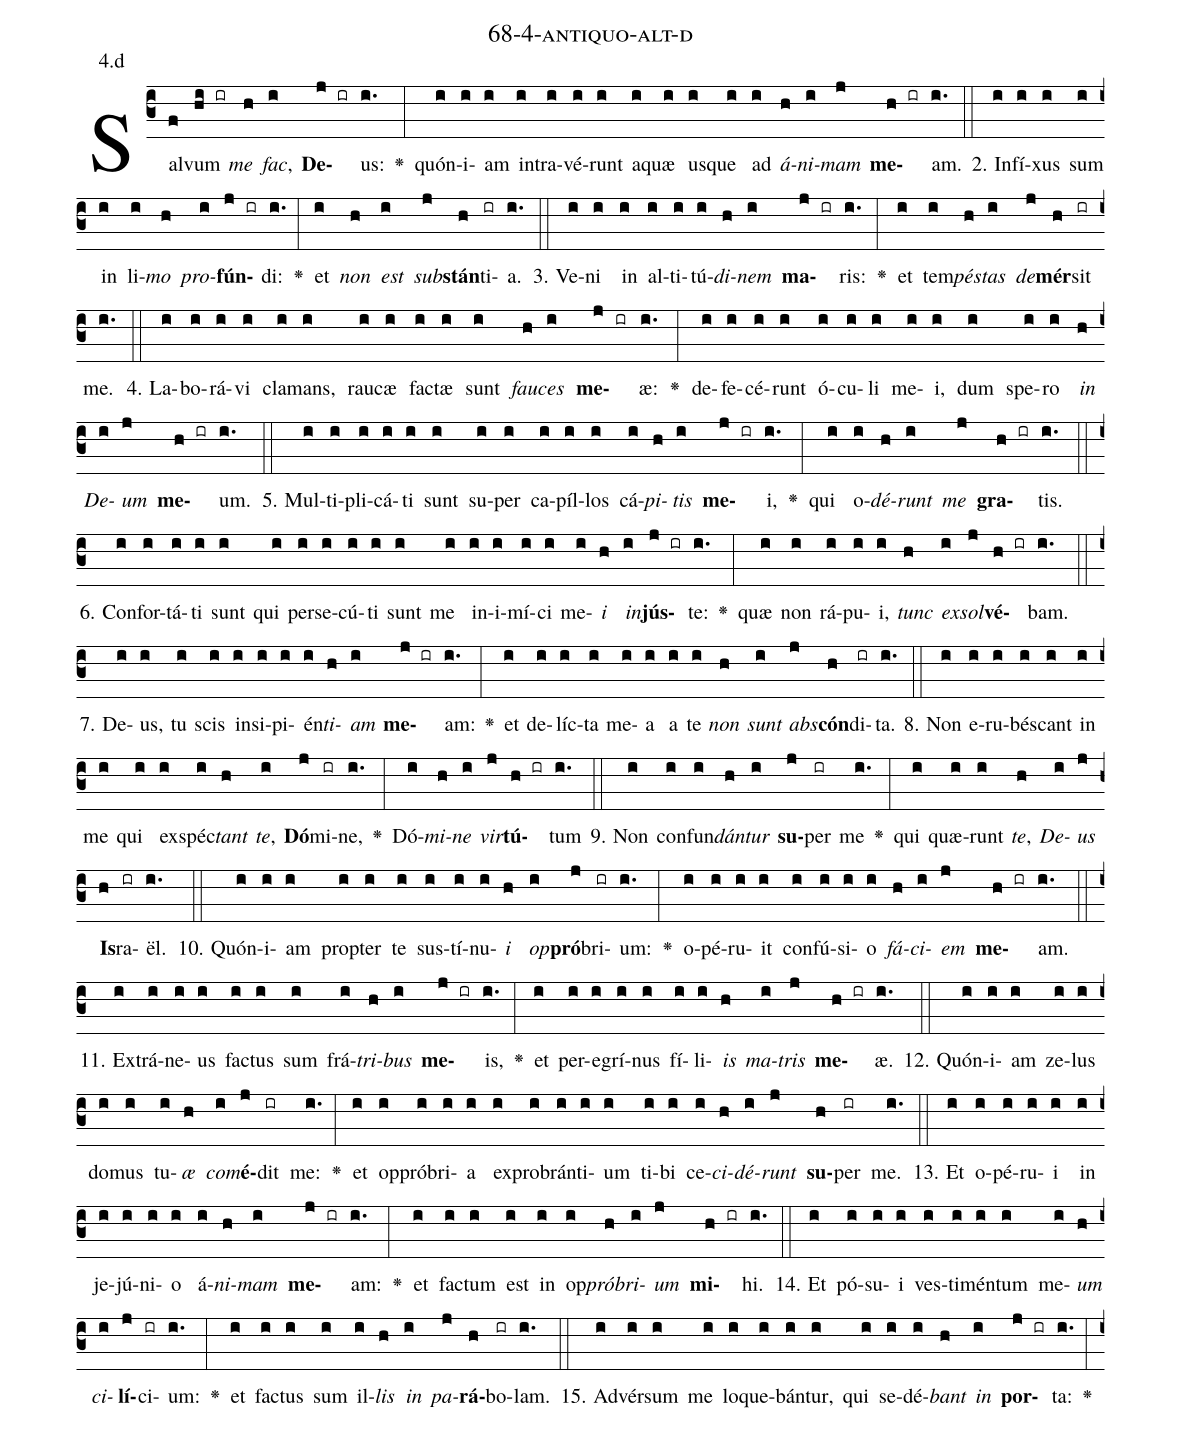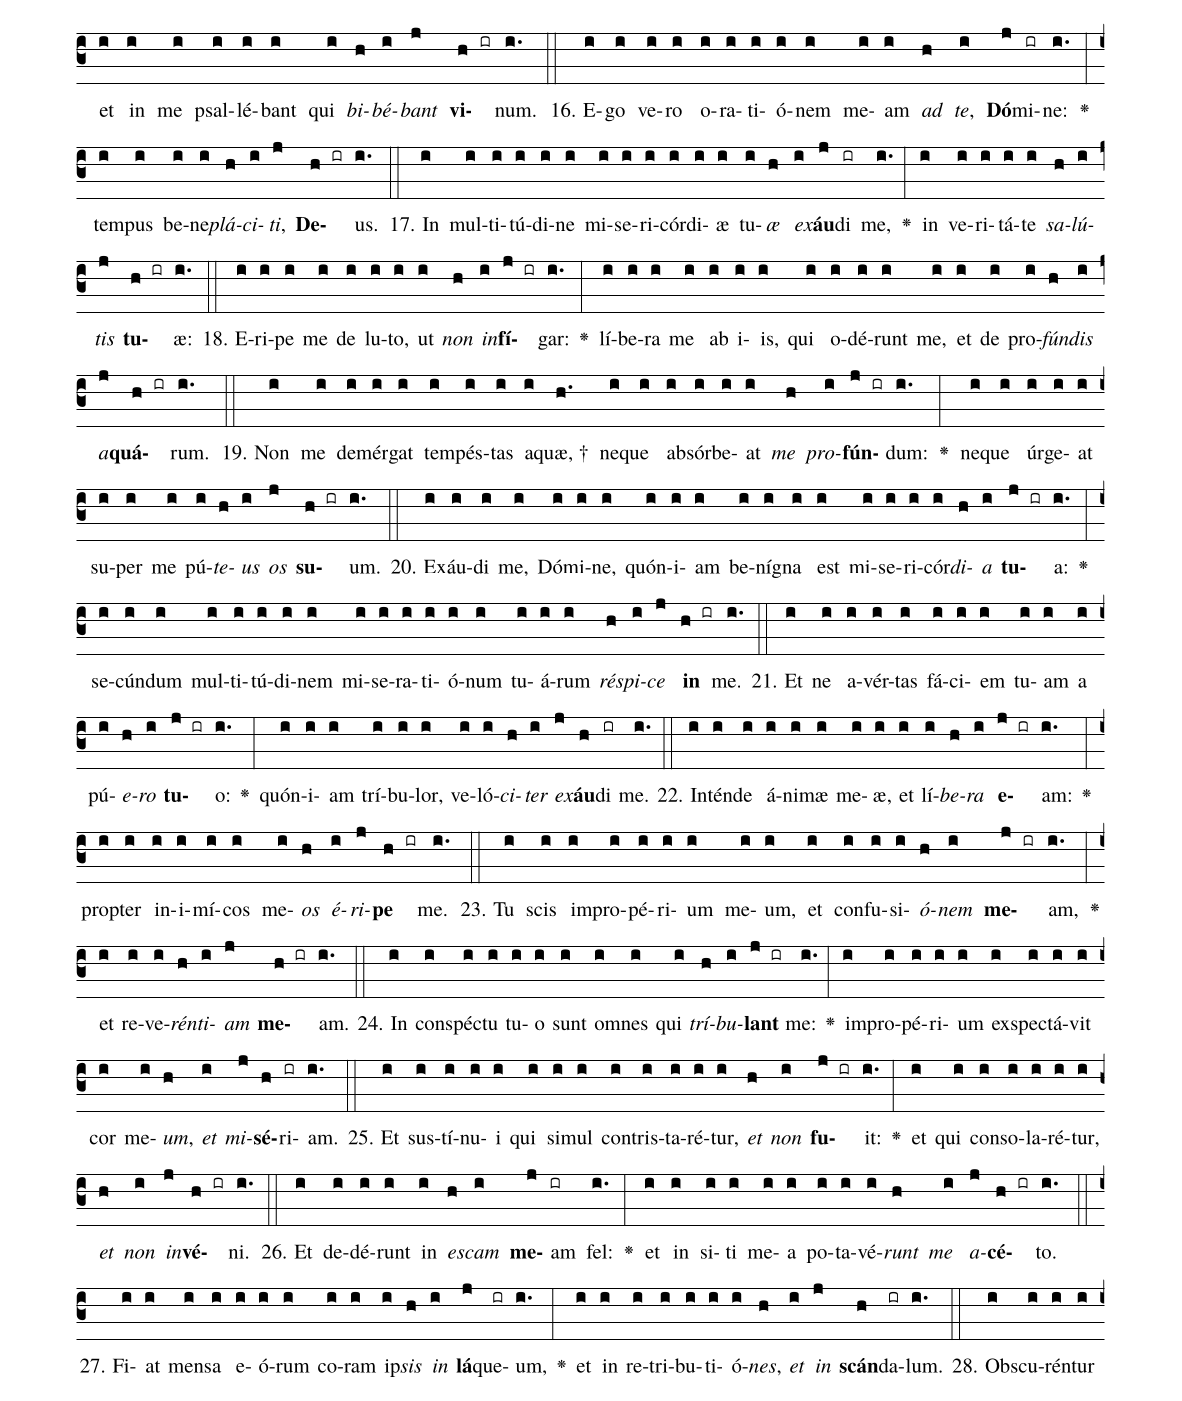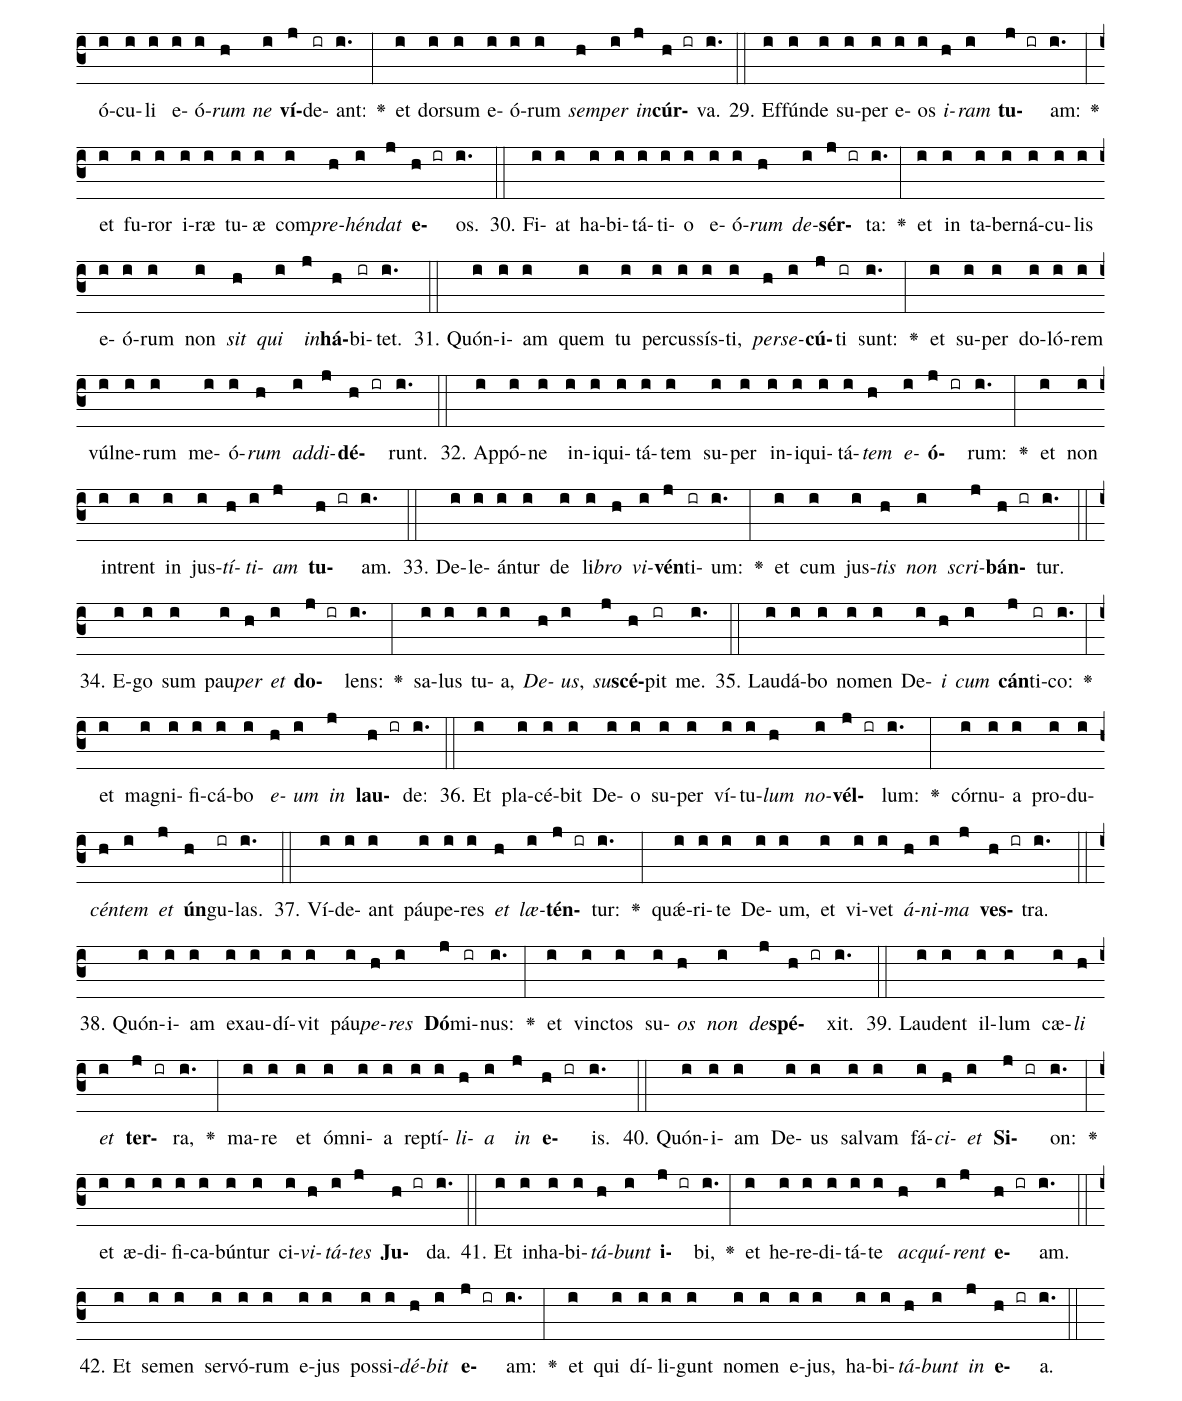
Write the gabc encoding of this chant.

name: 68-4-antiquo-alt-d;
annotation: 4.d;
%%
(c3)Sal(f)vum(hi ir) <i>me</i>(h) <i>fac</i>,(i) <b>De</b>(j ir)us:(i.) <v>\greheightstar</v>(:) quón(i)i(i)am(i) in(i)tra(i)vé(i)runt(i) a(i)quæ(i) us(i)que(i) ad(i) <i>á</i>(h)<i>ni</i>(i)<i>mam</i>(j) <b>me</b>(h ir)am.(i.) (::)
2. In(i)fí(i)xus(i) sum(i) in(i) li(i)<i>mo</i>(h) <i>pro</i>(i)<b>fún</b>(j ir)di:(i.) <v>\greheightstar</v>(:) et(i) <i>non</i>(h) <i>est</i>(i) <i>sub</i>(j)<b>stán</b>(h)ti(ir)a.(i.) (::)
3. Ve(i)ni(i) in(i) al(i)ti(i)tú(i)<i>di</i>(h)<i>nem</i>(i) <b>ma</b>(j ir)ris:(i.) <v>\greheightstar</v>(:) et(i) tem(i)<i>pés</i>(h)<i>tas</i>(i) <i>de</i>(j)<b>mér</b>(h)sit(ir) me.(i.) (::)
4. La(i)bo(i)rá(i)vi(i) cla(i)mans,(i) rau(i)cæ(i) fac(i)tæ(i) sunt(i) <i>fau</i>(h)<i>ces</i>(i) <b>me</b>(j ir)æ:(i.) <v>\greheightstar</v>(:) de(i)fe(i)cé(i)runt(i) ó(i)cu(i)li(i) me(i)i,(i) dum(i) spe(i)ro(i) <i>in</i>(h) <i>De</i>(i)<i>um</i>(j) <b>me</b>(h ir)um.(i.) (::)
5. Mul(i)ti(i)pli(i)cá(i)ti(i) sunt(i) su(i)per(i) ca(i)píl(i)los(i) cá(i)<i>pi</i>(h)<i>tis</i>(i) <b>me</b>(j ir)i,(i.) <v>\greheightstar</v>(:) qui(i) o(i)<i>dé</i>(h)<i>runt</i>(i) <i>me</i>(j) <b>gra</b>(h ir)tis.(i.) (::)
6. Con(i)for(i)tá(i)ti(i) sunt(i) qui(i) per(i)se(i)cú(i)ti(i) sunt(i) me(i) in(i)i(i)mí(i)ci(i) me(i)<i>i</i>(h) <i>in</i>(i)<b>jús</b>(j ir)te:(i.) <v>\greheightstar</v>(:) quæ(i) non(i) rá(i)pu(i)i,(i) <i>tunc</i>(h) <i>ex</i>(i)<i>sol</i>(j)<b>vé</b>(h ir)bam.(i.) (::)
7. De(i)us,(i) tu(i) scis(i) in(i)si(i)pi(i)én(i)<i>ti</i>(h)<i>am</i>(i) <b>me</b>(j ir)am:(i.) <v>\greheightstar</v>(:) et(i) de(i)líc(i)ta(i) me(i)a(i) a(i) te(i) <i>non</i>(h) <i>sunt</i>(i) <i>abs</i>(j)<b>cón</b>(h)di(ir)ta.(i.) (::)
8. Non(i) e(i)ru(i)bés(i)cant(i) in(i) me(i) qui(i) ex(i)spéc(i)<i>tant</i>(h) <i>te</i>,(i) <b>Dó</b>(j)mi(ir)ne,(i.) <v>\greheightstar</v>(:) Dó(i)<i>mi</i>(h)<i>ne</i>(i) <i>vir</i>(j)<b>tú</b>(h ir)tum(i.) (::)
9. Non(i) con(i)fun(i)<i>dán</i>(h)<i>tur</i>(i) <b>su</b>(j)per(ir) me(i.) <v>\greheightstar</v>(:) qui(i) quæ(i)runt(i) <i>te</i>,(h) <i>De</i>(i)<i>us</i>(j) <b>Is</b>(h)ra(ir)ël.(i.) (::)
10. Quón(i)i(i)am(i) prop(i)ter(i) te(i) sus(i)tí(i)nu(i)<i>i</i>(h) <i>op</i>(i)<b>pró</b>(j)bri(ir)um:(i.) <v>\greheightstar</v>(:) o(i)pé(i)ru(i)it(i) con(i)fú(i)si(i)o(i) <i>fá</i>(h)<i>ci</i>(i)<i>em</i>(j) <b>me</b>(h ir)am.(i.) (::)
11. Ex(i)trá(i)ne(i)us(i) fac(i)tus(i) sum(i) frá(i)<i>tri</i>(h)<i>bus</i>(i) <b>me</b>(j ir)is,(i.) <v>\greheightstar</v>(:) et(i) per(i)e(i)grí(i)nus(i) fí(i)li(i)<i>is</i>(h) <i>ma</i>(i)<i>tris</i>(j) <b>me</b>(h ir)æ.(i.) (::)
12. Quón(i)i(i)am(i) ze(i)lus(i) do(i)mus(i) tu(i)<i>æ</i>(h) <i>com</i>(i)<b>é</b>(j)dit(ir) me:(i.) <v>\greheightstar</v>(:) et(i) op(i)pró(i)bri(i)a(i) ex(i)pro(i)brán(i)ti(i)um(i) ti(i)bi(i) ce(i)<i>ci</i>(h)<i>dé</i>(i)<i>runt</i>(j) <b>su</b>(h)per(ir) me.(i.) (::)
13. Et(i) o(i)pé(i)ru(i)i(i) in(i) je(i)jú(i)ni(i)o(i) á(i)<i>ni</i>(h)<i>mam</i>(i) <b>me</b>(j ir)am:(i.) <v>\greheightstar</v>(:) et(i) fac(i)tum(i) est(i) in(i) op(i)<i>pró</i>(h)<i>bri</i>(i)<i>um</i>(j) <b>mi</b>(h ir)hi.(i.) (::)
14. Et(i) pó(i)su(i)i(i) ves(i)ti(i)mén(i)tum(i) me(i)<i>um</i>(h) <i>ci</i>(i)<b>lí</b>(j)ci(ir)um:(i.) <v>\greheightstar</v>(:) et(i) fac(i)tus(i) sum(i) il(i)<i>lis</i>(h) <i>in</i>(i) <i>pa</i>(j)<b>rá</b>(h)bo(ir)lam.(i.) (::)
15. Ad(i)vér(i)sum(i) me(i) lo(i)que(i)bán(i)tur,(i) qui(i) se(i)dé(i)<i>bant</i>(h) <i>in</i>(i) <b>por</b>(j ir)ta:(i.) <v>\greheightstar</v>(:) et(i) in(i) me(i) psal(i)lé(i)bant(i) qui(i) <i>bi</i>(h)<i>bé</i>(i)<i>bant</i>(j) <b>vi</b>(h ir)num.(i.) (::)
16. E(i)go(i) ve(i)ro(i) o(i)ra(i)ti(i)ó(i)nem(i) me(i)am(i) <i>ad</i>(h) <i>te</i>,(i) <b>Dó</b>(j)mi(ir)ne:(i.) <v>\greheightstar</v>(:) tem(i)pus(i) be(i)ne(i)<i>plá</i>(h)<i>ci</i>(i)<i>ti</i>,(j) <b>De</b>(h ir)us.(i.) (::)
17. In(i) mul(i)ti(i)tú(i)di(i)ne(i) mi(i)se(i)ri(i)cór(i)di(i)æ(i) tu(i)<i>æ</i>(h) <i>ex</i>(i)<b>áu</b>(j)di(ir) me,(i.) <v>\greheightstar</v>(:) in(i) ve(i)ri(i)tá(i)te(i) <i>sa</i>(h)<i>lú</i>(i)<i>tis</i>(j) <b>tu</b>(h ir)æ:(i.) (::)
18. E(i)ri(i)pe(i) me(i) de(i) lu(i)to,(i) ut(i) <i>non</i>(h) <i>in</i>(i)<b>fí</b>(j ir)gar:(i.) <v>\greheightstar</v>(:) lí(i)be(i)ra(i) me(i) ab(i) i(i)is,(i) qui(i) o(i)dé(i)runt(i) me,(i) et(i) de(i) pro(i)<i>fún</i>(h)<i>dis</i>(i) <i>a</i>(j)<b>quá</b>(h ir)rum.(i.) (::)
19. Non(i) me(i) de(i)mér(i)gat(i) tem(i)pés(i)tas(i) a(i)quæ, †(h.) ne(i)que(i) ab(i)sór(i)be(i)at(i) <i>me</i>(h) <i>pro</i>(i)<b>fún</b>(j ir)dum:(i.) <v>\greheightstar</v>(:) ne(i)que(i) úr(i)ge(i)at(i) su(i)per(i) me(i) pú(i)<i>te</i>(h)<i>us</i>(i) <i>os</i>(j) <b>su</b>(h ir)um.(i.) (::)
20. Ex(i)áu(i)di(i) me,(i) Dó(i)mi(i)ne,(i) quón(i)i(i)am(i) be(i)ní(i)gna(i) est(i) mi(i)se(i)ri(i)cór(i)<i>di</i>(h)<i>a</i>(i) <b>tu</b>(j ir)a:(i.) <v>\greheightstar</v>(:) se(i)cún(i)dum(i) mul(i)ti(i)tú(i)di(i)nem(i) mi(i)se(i)ra(i)ti(i)ó(i)num(i) tu(i)á(i)rum(i) <i>ré</i>(h)<i>spi</i>(i)<i>ce</i>(j) <b>in</b>(h ir) me.(i.) (::)
21. Et(i) ne(i) a(i)vér(i)tas(i) fá(i)ci(i)em(i) tu(i)am(i) a(i) pú(i)<i>e</i>(h)<i>ro</i>(i) <b>tu</b>(j ir)o:(i.) <v>\greheightstar</v>(:) quón(i)i(i)am(i) trí(i)bu(i)lor,(i) ve(i)ló(i)<i>ci</i>(h)<i>ter</i>(i) <i>ex</i>(j)<b>áu</b>(h)di(ir) me.(i.) (::)
22. In(i)tén(i)de(i) á(i)ni(i)mæ(i) me(i)æ,(i) et(i) lí(i)<i>be</i>(h)<i>ra</i>(i) <b>e</b>(j ir)am:(i.) <v>\greheightstar</v>(:) prop(i)ter(i) in(i)i(i)mí(i)cos(i) me(i)<i>os</i>(h) <i>é</i>(i)<i>ri</i>(j)<b>pe</b>(h ir) me.(i.) (::)
23. Tu(i) scis(i) im(i)pro(i)pé(i)ri(i)um(i) me(i)um,(i) et(i) con(i)fu(i)si(i)<i>ó</i>(h)<i>nem</i>(i) <b>me</b>(j ir)am,(i.) <v>\greheightstar</v>(:) et(i) re(i)ve(i)<i>rén</i>(h)<i>ti</i>(i)<i>am</i>(j) <b>me</b>(h ir)am.(i.) (::)
24. In(i) con(i)spéc(i)tu(i) tu(i)o(i) sunt(i) om(i)nes(i) qui(i) <i>trí</i>(h)<i>bu</i>(i)<b>lant</b>(j ir) me:(i.) <v>\greheightstar</v>(:) im(i)pro(i)pé(i)ri(i)um(i) ex(i)spec(i)tá(i)vit(i) cor(i) me(i)<i>um</i>,(h) <i>et</i>(i) <i>mi</i>(j)<b>sé</b>(h)ri(ir)am.(i.) (::)
25. Et(i) sus(i)tí(i)nu(i)i(i) qui(i) si(i)mul(i) con(i)tris(i)ta(i)ré(i)tur,(i) <i>et</i>(h) <i>non</i>(i) <b>fu</b>(j ir)it:(i.) <v>\greheightstar</v>(:) et(i) qui(i) con(i)so(i)la(i)ré(i)tur,(i) <i>et</i>(h) <i>non</i>(i) <i>in</i>(j)<b>vé</b>(h ir)ni.(i.) (::)
26. Et(i) de(i)dé(i)runt(i) in(i) <i>es</i>(h)<i>cam</i>(i) <b>me</b>(j)am(ir) fel:(i.) <v>\greheightstar</v>(:) et(i) in(i) si(i)ti(i) me(i)a(i) po(i)ta(i)vé(i)<i>runt</i>(h) <i>me</i>(i) <i>a</i>(j)<b>cé</b>(h ir)to.(i.) (::)
27. Fi(i)at(i) men(i)sa(i) e(i)ó(i)rum(i) co(i)ram(i) ip(i)<i>sis</i>(h) <i>in</i>(i) <b>lá</b>(j)que(ir)um,(i.) <v>\greheightstar</v>(:) et(i) in(i) re(i)tri(i)bu(i)ti(i)ó(i)<i>nes</i>,(h) <i>et</i>(i) <i>in</i>(j) <b>scán</b>(h)da(ir)lum.(i.) (::)
28. Obs(i)cu(i)rén(i)tur(i) ó(i)cu(i)li(i) e(i)ó(i)<i>rum</i>(h) <i>ne</i>(i) <b>ví</b>(j)de(ir)ant:(i.) <v>\greheightstar</v>(:) et(i) dor(i)sum(i) e(i)ó(i)rum(i) <i>sem</i>(h)<i>per</i>(i) <i>in</i>(j)<b>cúr</b>(h ir)va.(i.) (::)
29. Ef(i)fún(i)de(i) su(i)per(i) e(i)os(i) <i>i</i>(h)<i>ram</i>(i) <b>tu</b>(j ir)am:(i.) <v>\greheightstar</v>(:) et(i) fu(i)ror(i) i(i)ræ(i) tu(i)æ(i) com(i)<i>pre</i>(h)<i>hén</i>(i)<i>dat</i>(j) <b>e</b>(h ir)os.(i.) (::)
30. Fi(i)at(i) ha(i)bi(i)tá(i)ti(i)o(i) e(i)ó(i)<i>rum</i>(h) <i>de</i>(i)<b>sér</b>(j ir)ta:(i.) <v>\greheightstar</v>(:) et(i) in(i) ta(i)ber(i)ná(i)cu(i)lis(i) e(i)ó(i)rum(i) non(i) <i>sit</i>(h) <i>qui</i>(i) <i>in</i>(j)<b>há</b>(h)bi(ir)tet.(i.) (::)
31. Quón(i)i(i)am(i) quem(i) tu(i) per(i)cus(i)sís(i)ti,(i) <i>per</i>(h)<i>se</i>(i)<b>cú</b>(j)ti(ir) sunt:(i.) <v>\greheightstar</v>(:) et(i) su(i)per(i) do(i)ló(i)rem(i) vúl(i)ne(i)rum(i) me(i)ó(i)<i>rum</i>(h) <i>ad</i>(i)<i>di</i>(j)<b>dé</b>(h ir)runt.(i.) (::)
32. Ap(i)pó(i)ne(i) in(i)i(i)qui(i)tá(i)tem(i) su(i)per(i) in(i)i(i)qui(i)tá(i)<i>tem</i>(h) <i>e</i>(i)<b>ó</b>(j ir)rum:(i.) <v>\greheightstar</v>(:) et(i) non(i) in(i)trent(i) in(i) jus(i)<i>tí</i>(h)<i>ti</i>(i)<i>am</i>(j) <b>tu</b>(h ir)am.(i.) (::)
33. De(i)le(i)án(i)tur(i) de(i) li(i)<i>bro</i>(h) <i>vi</i>(i)<b>vén</b>(j)ti(ir)um:(i.) <v>\greheightstar</v>(:) et(i) cum(i) jus(i)<i>tis</i>(h) <i>non</i>(i) <i>scri</i>(j)<b>bán</b>(h ir)tur.(i.) (::)
34. E(i)go(i) sum(i) pau(i)<i>per</i>(h) <i>et</i>(i) <b>do</b>(j ir)lens:(i.) <v>\greheightstar</v>(:) sa(i)lus(i) tu(i)a,(i) <i>De</i>(h)<i>us</i>,(i) <i>su</i>(j)<b>scé</b>(h)pit(ir) me.(i.) (::)
35. Lau(i)dá(i)bo(i) no(i)men(i) De(i)<i>i</i>(h) <i>cum</i>(i) <b>cán</b>(j)ti(ir)co:(i.) <v>\greheightstar</v>(:) et(i) ma(i)gni(i)fi(i)cá(i)bo(i) <i>e</i>(h)<i>um</i>(i) <i>in</i>(j) <b>lau</b>(h ir)de:(i.) (::)
36. Et(i) pla(i)cé(i)bit(i) De(i)o(i) su(i)per(i) ví(i)tu(i)<i>lum</i>(h) <i>no</i>(i)<b>vél</b>(j ir)lum:(i.) <v>\greheightstar</v>(:) cór(i)nu(i)a(i) pro(i)du(i)<i>cén</i>(h)<i>tem</i>(i) <i>et</i>(j) <b>ún</b>(h)gu(ir)las.(i.) (::)
37. Ví(i)de(i)ant(i) páu(i)pe(i)res(i) <i>et</i>(h) <i>læ</i>(i)<b>tén</b>(j ir)tur:(i.) <v>\greheightstar</v>(:) quǽ(i)ri(i)te(i) De(i)um,(i) et(i) vi(i)vet(i) <i>á</i>(h)<i>ni</i>(i)<i>ma</i>(j) <b>ves</b>(h ir)tra.(i.) (::)
38. Quón(i)i(i)am(i) ex(i)au(i)dí(i)vit(i) páu(i)<i>pe</i>(h)<i>res</i>(i) <b>Dó</b>(j)mi(ir)nus:(i.) <v>\greheightstar</v>(:) et(i) vinc(i)tos(i) su(i)<i>os</i>(h) <i>non</i>(i) <i>de</i>(j)<b>spé</b>(h ir)xit.(i.) (::)
39. Lau(i)dent(i) il(i)lum(i) cæ(i)<i>li</i>(h) <i>et</i>(i) <b>ter</b>(j ir)ra,(i.) <v>\greheightstar</v>(:) ma(i)re(i) et(i) óm(i)ni(i)a(i) rep(i)tí(i)<i>li</i>(h)<i>a</i>(i) <i>in</i>(j) <b>e</b>(h ir)is.(i.) (::)
40. Quón(i)i(i)am(i) De(i)us(i) sal(i)vam(i) fá(i)<i>ci</i>(h)<i>et</i>(i) <b>Si</b>(j ir)on:(i.) <v>\greheightstar</v>(:) et(i) æ(i)di(i)fi(i)ca(i)bún(i)tur(i) ci(i)<i>vi</i>(h)<i>tá</i>(i)<i>tes</i>(j) <b>Ju</b>(h ir)da.(i.) (::)
41. Et(i) in(i)ha(i)bi(i)<i>tá</i>(h)<i>bunt</i>(i) <b>i</b>(j ir)bi,(i.) <v>\greheightstar</v>(:) et(i) he(i)re(i)di(i)tá(i)te(i) <i>ac</i>(h)<i>quí</i>(i)<i>rent</i>(j) <b>e</b>(h ir)am.(i.) (::)
42. Et(i) se(i)men(i) ser(i)vó(i)rum(i) e(i)jus(i) pos(i)si(i)<i>dé</i>(h)<i>bit</i>(i) <b>e</b>(j ir)am:(i.) <v>\greheightstar</v>(:) et(i) qui(i) dí(i)li(i)gunt(i) no(i)men(i) e(i)jus,(i) ha(i)bi(i)<i>tá</i>(h)<i>bunt</i>(i) <i>in</i>(j) <b>e</b>(h ir)a.(i.) (::)
